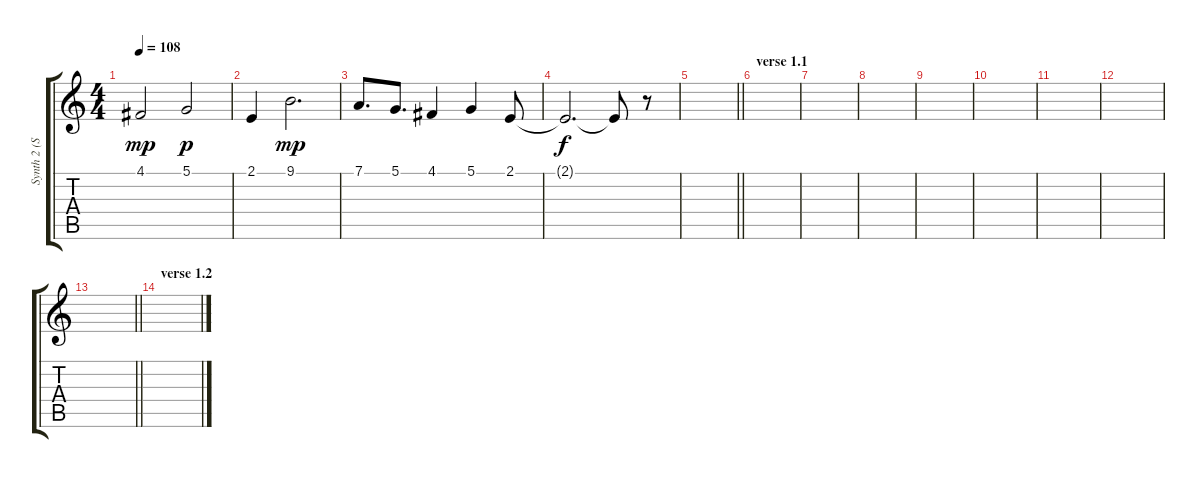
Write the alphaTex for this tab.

\track ("Synth 2 (Semple)" "Synth 2 (S") {instrument synthstrings1}
\staff {score tabs}
\tuning (D4 A3 F3 C3 G2 C2) {hide}
\ts (4 4)
\tempo 108
\clef g2
\ks c
4.1.2{dy mp} 5.1.2{dy p} |
2.1.4 9.1.2{d dy mp} |
7.1.8{d} 5.1.8{d} 4.1.4 5.1.4 2.1.8{volume 4} |
2.1{t}.2{d dy f} 2.1{t}.8 r.8 |
\barLineRight lightlight
|
\section ("" "verse 1.1")
|
|
|
|
|
|
|
\barLineRight lightlight
|
\section ("" "verse 1.2")
